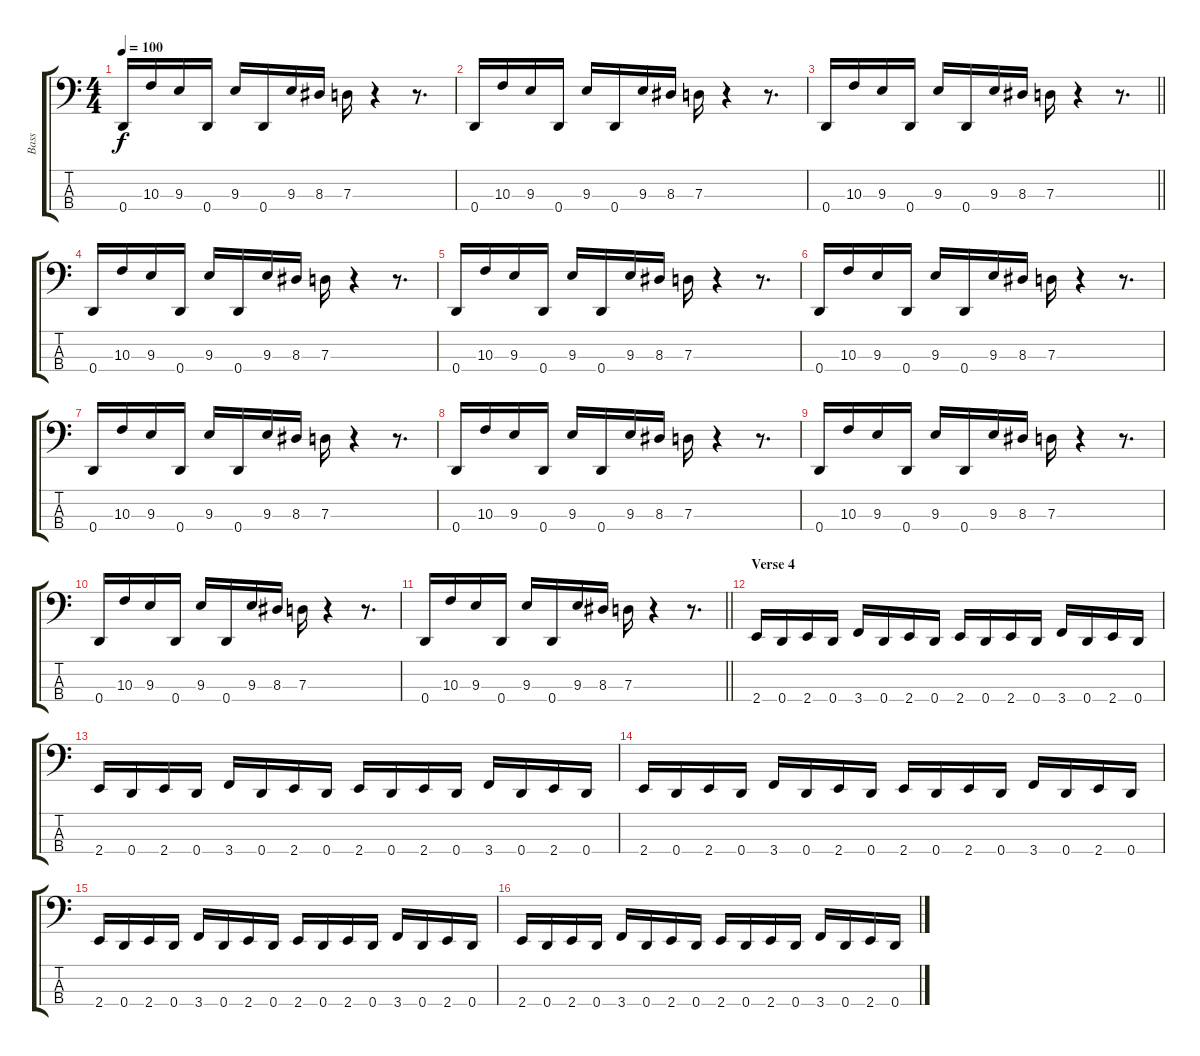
\track ("Bass" "Bass") {instrument electricbassfinger}
\staff {score tabs}
\tuning (F2 C2 G1 D1) {hide}
\ts (4 4)
\tempo 100
\clef f4
\ks c
0.4.16{dy f} 10.3.16 9.3.16 0.4.16 9.3.16 0.4.16 9.3.16 8.3.16 7.3.16 r.4 r.8{d} |
0.4.16 10.3.16 9.3.16 0.4.16 9.3.16 0.4.16 9.3.16 8.3.16 7.3.16 r.4 r.8{d} |
\barLineRight lightlight
0.4.16 10.3.16 9.3.16 0.4.16 9.3.16 0.4.16 9.3.16 8.3.16 7.3.16 r.4 r.8{d} |
\section ("" "")
0.4.16 10.3.16 9.3.16 0.4.16 9.3.16 0.4.16 9.3.16 8.3.16 7.3.16 r.4 r.8{d} |
0.4.16 10.3.16 9.3.16 0.4.16 9.3.16 0.4.16 9.3.16 8.3.16 7.3.16 r.4 r.8{d} |
0.4.16 10.3.16 9.3.16 0.4.16 9.3.16 0.4.16 9.3.16 8.3.16 7.3.16 r.4 r.8{d} |
0.4.16 10.3.16 9.3.16 0.4.16 9.3.16 0.4.16 9.3.16 8.3.16 7.3.16 r.4 r.8{d} |
0.4.16 10.3.16 9.3.16 0.4.16 9.3.16 0.4.16 9.3.16 8.3.16 7.3.16 r.4 r.8{d} |
0.4.16 10.3.16 9.3.16 0.4.16 9.3.16 0.4.16 9.3.16 8.3.16 7.3.16 r.4 r.8{d} |
0.4.16 10.3.16 9.3.16 0.4.16 9.3.16 0.4.16 9.3.16 8.3.16 7.3.16 r.4 r.8{d} |
\barLineRight lightlight
0.4.16 10.3.16 9.3.16 0.4.16 9.3.16 0.4.16 9.3.16 8.3.16 7.3.16 r.4 r.8{d} |
\section ("" "Verse 4")
2.4.16 0.4.16 2.4.16 0.4.16 3.4.16 0.4.16 2.4.16 0.4.16 2.4.16 0.4.16 2.4.16 0.4.16 3.4.16 0.4.16 2.4.16 0.4.16 |
2.4.16 0.4.16 2.4.16 0.4.16 3.4.16 0.4.16 2.4.16 0.4.16 2.4.16 0.4.16 2.4.16 0.4.16 3.4.16 0.4.16 2.4.16 0.4.16 |
2.4.16 0.4.16 2.4.16 0.4.16 3.4.16 0.4.16 2.4.16 0.4.16 2.4.16 0.4.16 2.4.16 0.4.16 3.4.16 0.4.16 2.4.16 0.4.16 |
2.4.16 0.4.16 2.4.16 0.4.16 3.4.16 0.4.16 2.4.16 0.4.16 2.4.16 0.4.16 2.4.16 0.4.16 3.4.16 0.4.16 2.4.16 0.4.16 |
2.4.16 0.4.16 2.4.16 0.4.16 3.4.16 0.4.16 2.4.16 0.4.16 2.4.16 0.4.16 2.4.16 0.4.16 3.4.16 0.4.16 2.4.16 0.4.16
